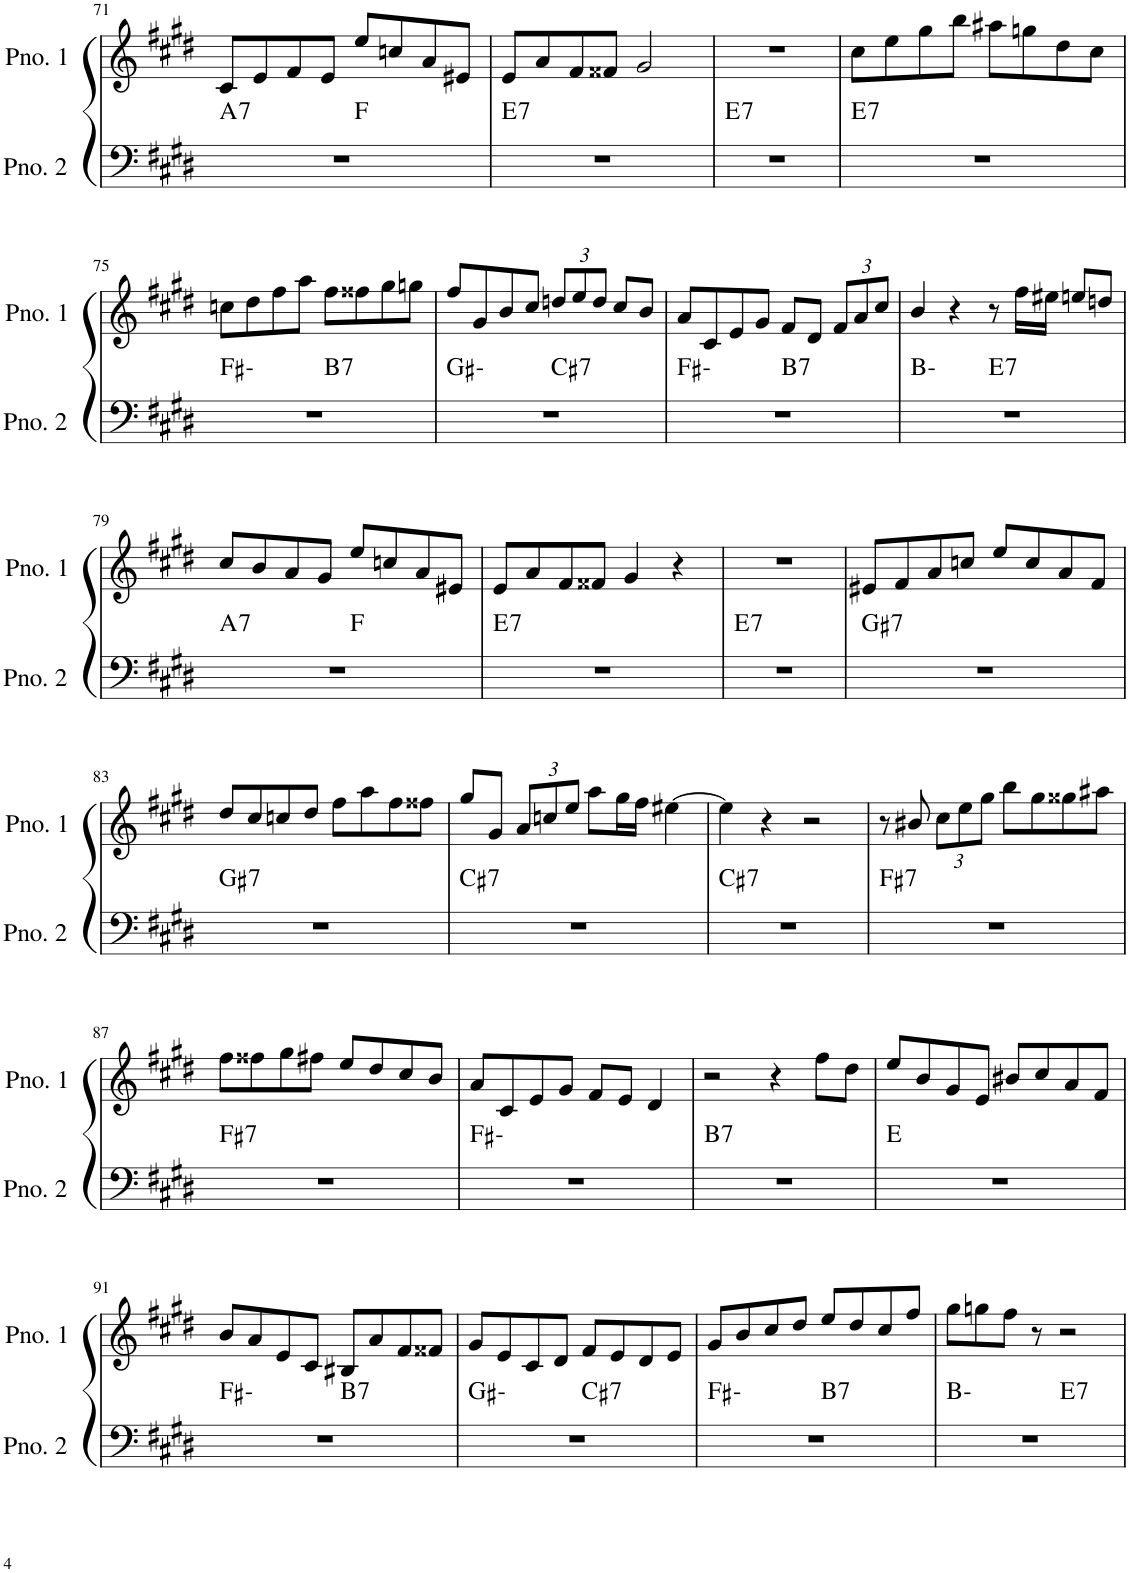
**kern	**harte	**kern
*part2	*part2	*part1
*staff2	*	*staff1
*I"ピアノ 2	*	*I"ピアノ 1
!!LO:PB:g=z
*clefF4	*	*clefG2
*k[f#c#g#d#]	*	*k[f#c#g#d#]
*M4/4	*	*M4/4
=71	=71	=71
!	!LO:H:kt=7	!
*^	*	*
1r	2ryy	A:7	8c#/L
.	.	.	8e/
.	.	.	8f#/
.	.	.	8e/J
.	2ryy	F:maj	8ee/L
.	.	.	8ccn/
.	.	.	8a/
.	.	.	8e#X/J
=72	=72	=72	=72
!	!	!LO:H:kt=7	!
*v	*v	*	*
1r	E:7	8e/L
.	.	8a/
.	.	8f#/
.	.	8f##X/J
.	.	2g#/
=73	=73	=73
!	!LO:H:kt=7	!
1r	E:7	1r
=74	=74	=74
!	!LO:H:kt=7	!
1r	E:7	8cc#\L
.	.	8ee\
.	.	8gg#\
.	.	8bb\J
.	.	8aa#X\L
.	.	8ggn\
.	.	8dd#\
.	.	8cc#\J
!!LO:LB:g=z
=75	=75	=75
*^	*	*
1r	2ryy	F#:min	8ccn\L
.	.	.	8dd#\
.	.	.	8ff#\
.	.	.	8aa\J
!	!	!LO:H:kt=7	!
.	2ryy	B:7	8ff#\L
.	.	.	8ff##X\
.	.	.	8gg#\
.	.	.	8ggn\J
=76	=76	=76	=76
1r	2ryy	G#:min	8ff#/L
.	.	.	8g#/
.	.	.	8b/
.	.	.	8cc#/J
*	*	*	*Xbrackettup
!	!	!LO:H:kt=7	!
.	2ryy	C#:7	12ddn/L
.	.	.	12ee/
.	.	.	12dd/J
.	.	.	8cc#/L
.	.	.	8b/J
=77	=77	=77	=77
1r	2ryy	F#:min	8a/L
.	.	.	8c#/
.	.	.	8e/
.	.	.	8g#/J
!	!	!LO:H:kt=7	!
.	2ryy	B:7	8f#/L
.	.	.	8d#/J
.	.	.	12f#/L
.	.	.	12a/
.	.	.	12cc#/J
=78	=78	=78	=78
1r	2ryy	B:min	4b/
.	.	.	4r
!	!	!LO:H:kt=7	!
.	2ryy	E:7	8r
.	.	.	16ff#\LL
.	.	.	16ee#X\JJ
.	.	.	8een/L
.	.	.	8ddn/J
!!LO:LB:g=z
=79	=79	=79	=79
!	!	!LO:H:kt=7	!
1r	2ryy	A:7	8cc#/L
.	.	.	8b/
.	.	.	8a/
.	.	.	8g#/J
.	2ryy	F:maj	8ee/L
.	.	.	8ccn/
.	.	.	8a/
.	.	.	8e#X/J
=80	=80	=80	=80
!	!	!LO:H:kt=7	!
*v	*v	*	*
1r	E:7	8e/L
.	.	8a/
.	.	8f#/
.	.	8f##X/J
.	.	4g#/
.	.	4r
=81	=81	=81
!	!LO:H:kt=7	!
1r	E:7	1r
=82	=82	=82
!	!LO:H:kt=7	!
1r	G#:7	8e#X/L
.	.	8f#/
.	.	8a/
.	.	8ccn/J
.	.	8ee/L
.	.	8cc/
.	.	8a/
.	.	8f#/J
!!LO:LB:g=z
=83	=83	=83
!	!LO:H:kt=7	!
1r	G#:7	8dd#/L
.	.	8cc#/
.	.	8ccn/
.	.	8dd#/J
.	.	8ff#\L
.	.	8aa\
.	.	8ff#\
.	.	8ff##X\J
=84	=84	=84
!	!LO:H:kt=7	!
1r	C#:7	8gg#/L
.	.	8g#/J
.	.	12a/L
.	.	12ccn/
.	.	12ee/J
.	.	8aa\L
.	.	16gg#\L
.	.	16ff#\JJ
.	.	[4ee#X\
=85	=85	=85
!	!LO:H:kt=7	!
1r	C#:7	4ee#\]
.	.	4r
.	.	2r
=86	=86	=86
!	!LO:H:kt=7	!
1r	F#:7	8r
.	.	8b#X/
.	.	12cc#\L
.	.	12ee\
.	.	12gg#\J
.	.	8bb\L
.	.	8gg#\
.	.	8gg##X\
.	.	8aa#X\J
!!LO:LB:g=z
=87	=87	=87
!	!LO:H:kt=7	!
1r	F#:7	8ff#\L
.	.	8ff##X\
.	.	8gg#\
.	.	8ff#X\J
.	.	8ee/L
.	.	8dd#/
.	.	8cc#/
.	.	8b/J
=88	=88	=88
1r	F#:min	8a/L
.	.	8c#/
.	.	8e/
.	.	8g#/J
.	.	8f#/L
.	.	8e/J
.	.	4d#/
=89	=89	=89
!	!LO:H:kt=7	!
1r	B:7	2r
.	.	4r
.	.	8ff#\L
.	.	8dd#\J
=90	=90	=90
1r	E:maj	8ee/L
.	.	8b/
.	.	8g#/
.	.	8e/J
.	.	8b#X/L
.	.	8cc#/
.	.	8a/
.	.	8f#/J
!!LO:LB:g=z
=91	=91	=91
*^	*	*
1r	2ryy	F#:min	8b/L
.	.	.	8a/
.	.	.	8e/
.	.	.	8c#/J
!	!	!LO:H:kt=7	!
.	2ryy	B:7	8B#X/L
.	.	.	8a/
.	.	.	8f#/
.	.	.	8f##X/J
=92	=92	=92	=92
1r	2ryy	G#:min	8g#/L
.	.	.	8e/
.	.	.	8c#/
.	.	.	8d#/J
!	!	!LO:H:kt=7	!
.	2ryy	C#:7	8f#/L
.	.	.	8e/
.	.	.	8d#/
.	.	.	8e/J
=93	=93	=93	=93
1r	2ryy	F#:min	8g#/L
.	.	.	8b/
.	.	.	8cc#/
.	.	.	8dd#/J
!	!	!LO:H:kt=7	!
.	2ryy	B:7	8ee/L
.	.	.	8dd#/
.	.	.	8cc#/
.	.	.	8ff#/J
=94	=94	=94	=94
1r	2ryy	B:min	8gg#\L
.	.	.	8ggn\
.	.	.	8ff#\J
.	.	.	8r
!	!	!LO:H:kt=7	!
.	2ryy	E:7	2r
*v	*v	*	*
=	=	=
*-	*-	*-
